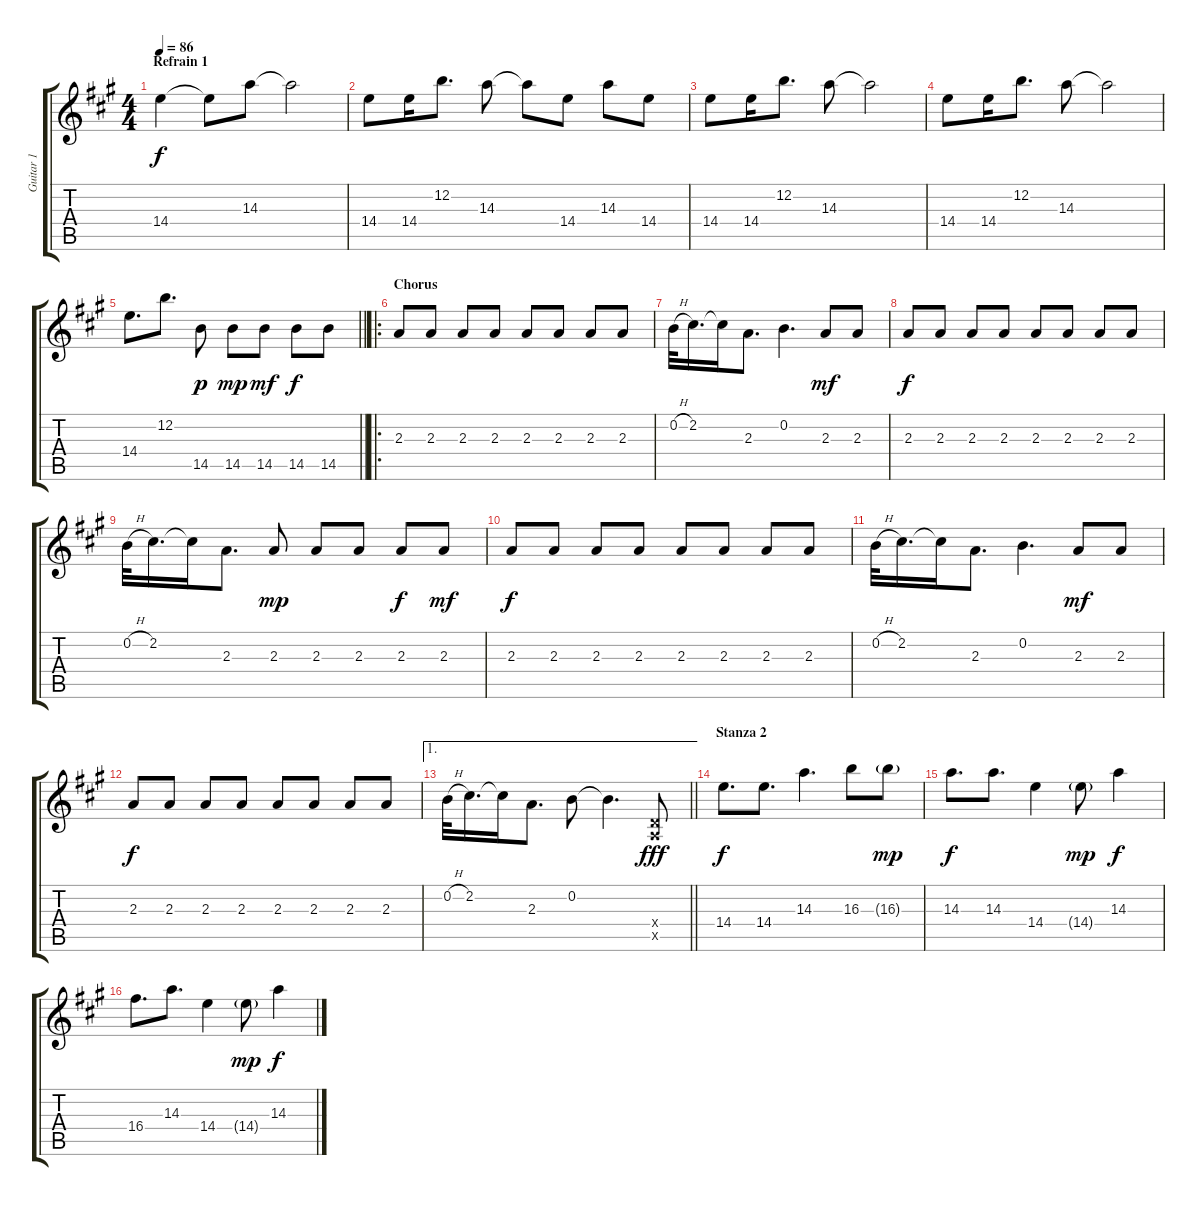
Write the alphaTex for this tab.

\track ("Guitar 1" "Guitar 1") {instrument overdrivenguitar}
\staff {score tabs}
\tuning (E4 B3 G3 D3 A2 E2) {hide}
\ts (4 4)
\section ("" "Refrain 1")
\tempo 86
\clef g2
\ks a
14.4.4{dy f volume 10 instrument electricguitarjazz} 14.4{t}.8 14.3.8 14.3{t}.2 |
14.4.8 14.4.16 12.2.8{d} 14.3.8 14.3{t}.8 14.4.8 14.3.8 14.4.8 |
14.4.8 14.4.16 12.2.8{d} 14.3.8 14.3{t}.2 |
14.4.8 14.4.16 12.2.8{d} 14.3.8 14.3{t}.2 |
\barLineRight lightlight
14.4.8{d} 12.2.8{d} 14.5.8{dy p volume 12 instrument overdrivenguitar} 14.5.8{dy mp} 14.5.8{dy mf} 14.5.8{dy f} 14.5.8 |
\ro
\section ("" "Chorus")
2.3.8 2.3.8 2.3.8 2.3.8 2.3.8 2.3.8 2.3.8 2.3.8 |
0.2{h}.32 2.2.16{d} 2.2{t}.16 2.3.8{d} 0.2.4{d} 2.3.8{dy mf} 2.3.8 |
2.3.8{dy f} 2.3.8 2.3.8 2.3.8 2.3.8 2.3.8 2.3.8 2.3.8 |
0.2{h}.32 2.2.16{d} 2.2{t}.16 2.3.8{d} 2.3.8{dy mp} 2.3.8 2.3.8 2.3.8{dy f} 2.3.8{dy mf} |
2.3.8{dy f} 2.3.8 2.3.8 2.3.8 2.3.8 2.3.8 2.3.8 2.3.8 |
0.2{h}.32 2.2.16{d} 2.2{t}.16 2.3.8{d} 0.2.4{d} 2.3.8{dy mf} 2.3.8 |
2.3.8{dy f} 2.3.8 2.3.8 2.3.8 2.3.8 2.3.8 2.3.8 2.3.8 |
\ae 1
\barLineRight lightlight
0.2{h}.32 2.2.16{d} 2.2{t}.16 2.3.8{d} 0.2.8 0.2{t}.4{d} (0.4{x} 0.5{x}).8{dy fff} |
\section ("" "Stanza 2")
14.4.8{d dy f volume 10 instrument electricguitarjazz} 14.4.8{d} 14.3.4{d} 16.3.8 16.3{g}.8{dy mp} |
14.3.8{d dy f} 14.3.8{d} 14.4.4 14.4{g}.8{dy mp} 14.3.4{dy f} |
16.4.8{d} 14.3.8{d} 14.4.4 14.4{g}.8{dy mp} 14.3.4{dy f}
